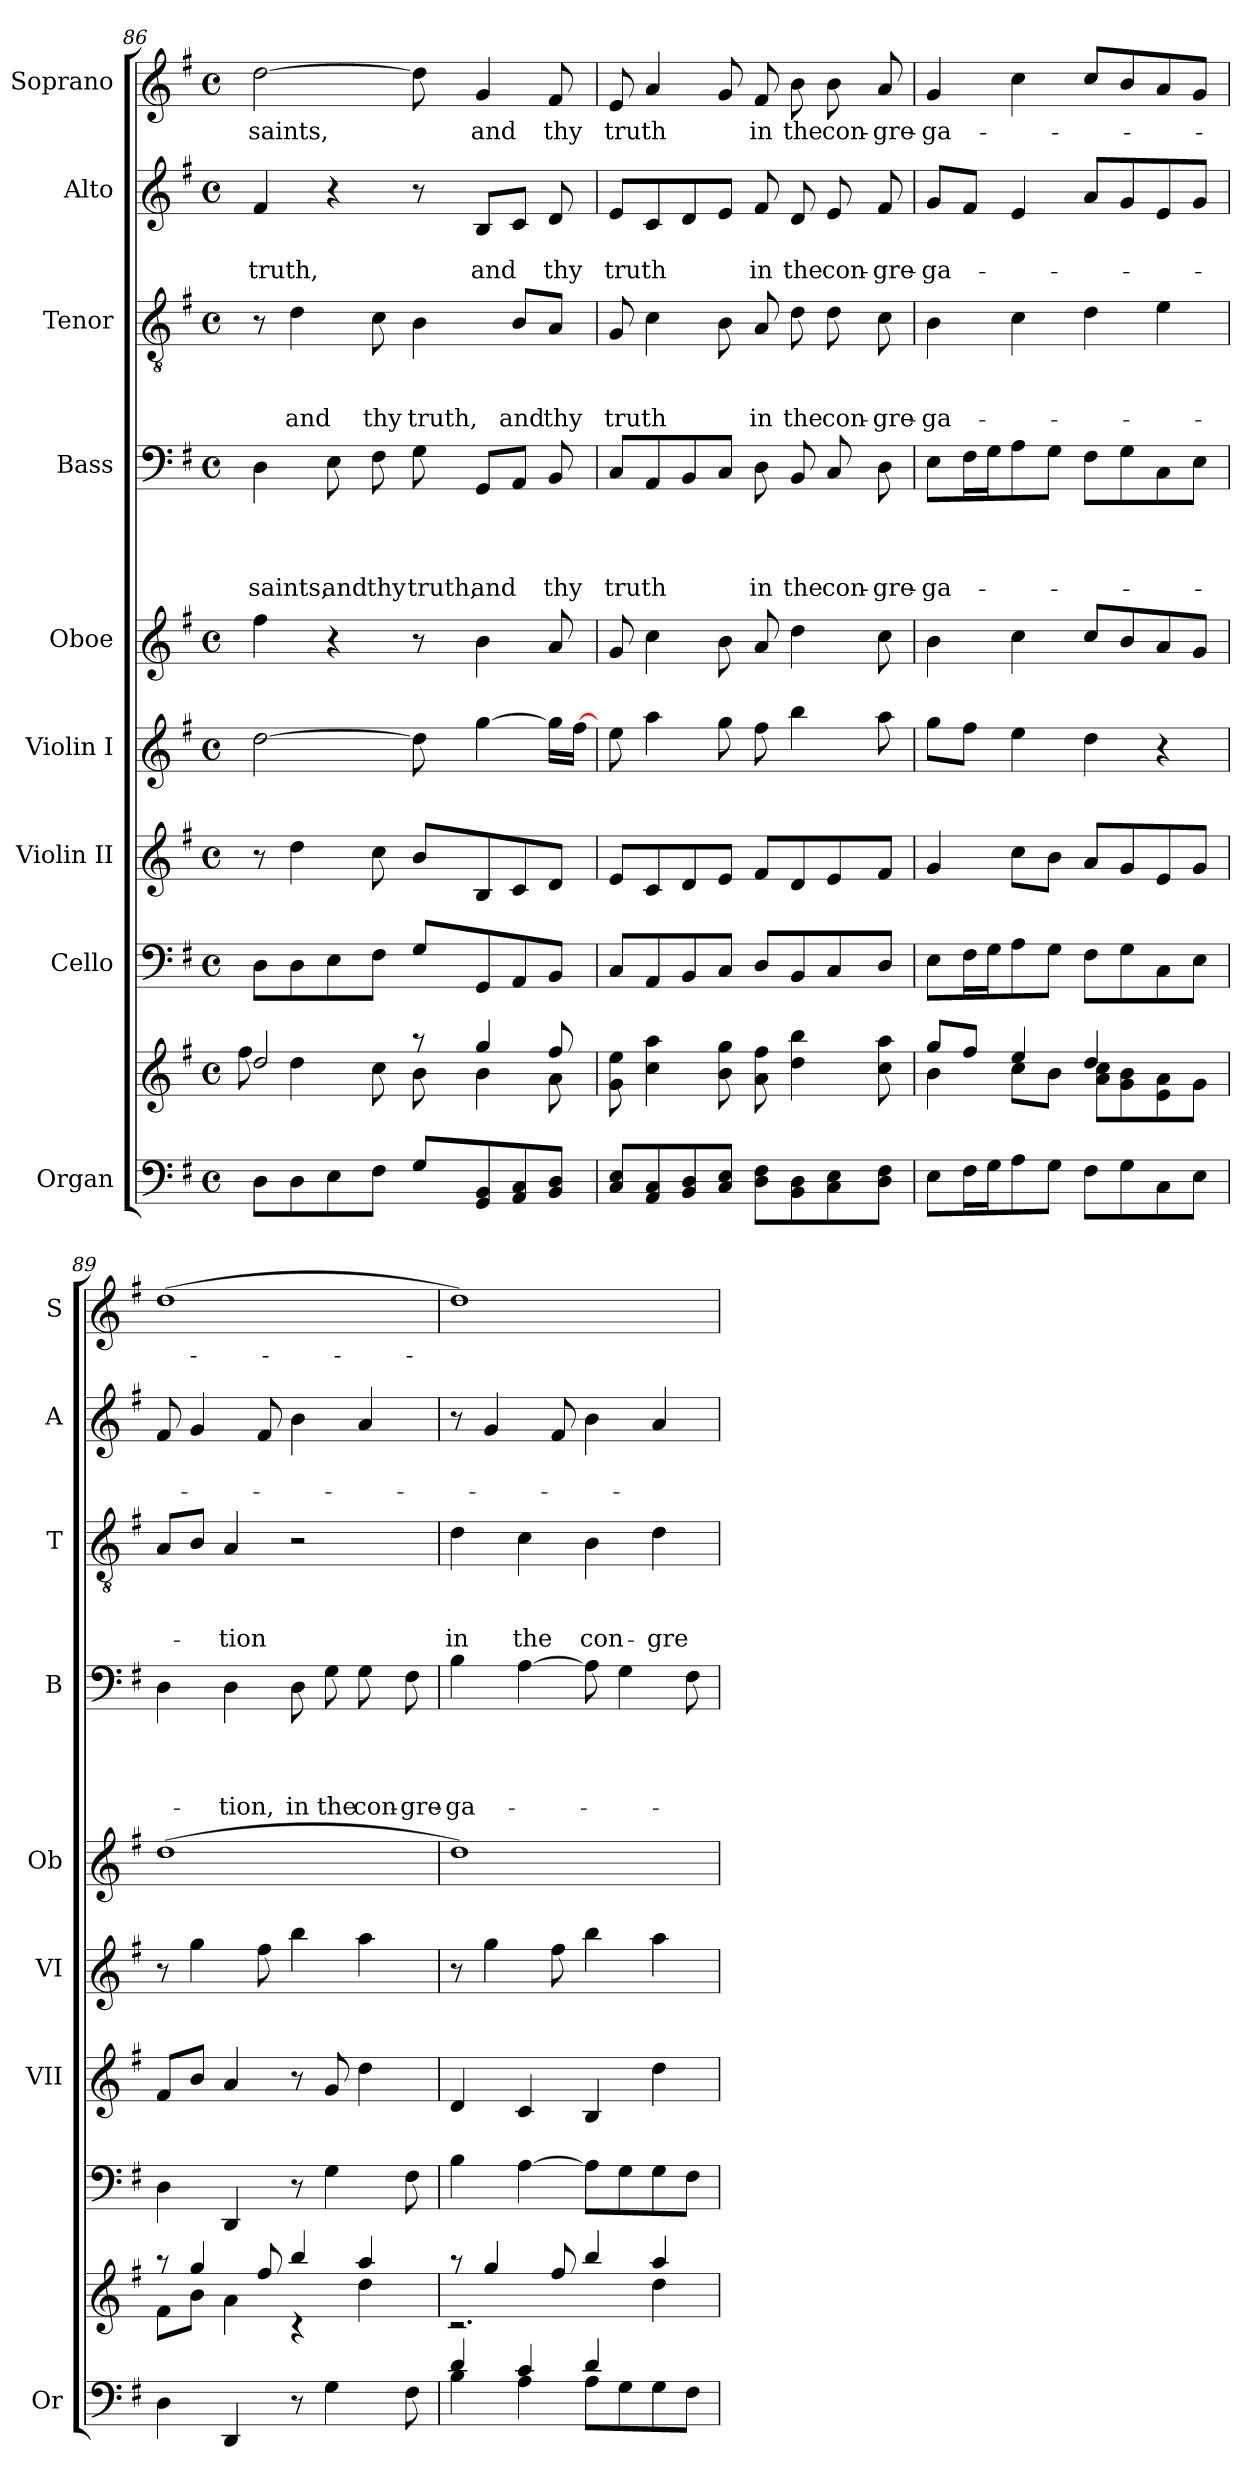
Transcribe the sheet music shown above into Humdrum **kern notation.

**kern	**kern	**kern	**kern	**kern	**kern	**kern	**text	**text	**text	**text	**kern	**text	**text	**text	**kern	**text	**text	**kern	**text
*part9	*part9	*part8	*part7	*part6	*part5	*part4	*part4	*part4	*part4	*part4	*part3	*part3	*part3	*part3	*part2	*part2	*part2	*part1	*part1
*staff10	*staff9	*staff8	*staff7	*staff6	*staff5	*staff4	*staff4	*staff4	*staff4	*staff4	*staff3	*staff3	*staff3	*staff3	*staff2	*staff2	*staff2	*staff1	*staff1
*I"Organ	*	*I"Cello	*I"Violin II	*I"Violin I	*I"Oboe	*I"Bass	*	*	*	*	*I"Tenor	*	*	*	*I"Alto	*	*	*I"Soprano	*
*I'Or	*	*	*I'VII	*I'VI	*I'Ob	*I'B	*	*	*	*	*I'T	*	*	*	*I'A	*	*	*I'S	*
*clefF4	*clefG2	*clefF4	*clefG2	*clefG2	*clefG2	*clefF4	*	*	*	*	*clefGv2	*	*	*	*clefG2	*	*	*clefG2	*
*k[f#]	*k[f#]	*k[f#]	*k[f#]	*k[f#]	*k[f#]	*k[f#]	*	*	*	*	*k[f#]	*	*	*	*k[f#]	*	*	*k[f#]	*
*G:	*G:	*G:	*G:	*G:	*G:	*G:	*	*	*	*	*G:	*	*	*	*G:	*	*	*G:	*
*M4/4	*M4/4	*M4/4	*M4/4	*M4/4	*M4/4	*M4/4	*	*	*	*	*M4/4	*	*	*	*M4/4	*	*	*M4/4	*
*met(c)	*met(c)	*met(c)	*met(c)	*met(c)	*met(c)	*met(c)	*	*	*	*	*met(c)	*	*	*	*met(c)	*	*	*met(c)	*
=86	=86	=86	=86	=86	=86	=86	=86	=86	=86	=86	=86	=86	=86	=86	=86	=86	=86	=86	=86
*	*^	*	*	*	*	*	*	*	*	*	*	*	*	*	*	*	*	*	*
8D\L	2dd/	8ff#\	8D\L	8r	[2dd\	4ff#\	4D\	.	.	.	saints,	8r	.	.	.	4f#/	.	truth,	[2dd\	saints,
8D\	.	4dd\	8D\	4dd\	.	.	.	.	.	.	.	4d\	.	.	and	.	.	.	.	.
8E\	.	.	8E\	.	.	4r	8E\	.	.	.	and	.	.	.	.	4r	.	.	.	.
8F#\J	.	8cc\	8F#\J	8cc\	.	.	8F#\	.	.	.	thy	8c\	.	.	thy	.	.	.	.	.
8G/L	8raa	8b\	8G/L	8b/L	8dd\]	8r	8G\	.	.	.	truth,	4B\	.	.	truth,	8r	.	.	8dd\]	.
8GG/ 8BB/	4gg/	4b\	8GG/	8B/	[4gg\	4b\	8GG/L	.	.	.	and	.	.	.	.	8B/L	.	and	4g/	and
8AA/ 8C/	.	.	8AA/	8c/	.	.	8AA/J	.	.	.	.	8B/L	.	.	and	8c/J	.	.	.	.
8BB/ 8D/J	8ff#/	8a\	8BB/J	8d/J	16gg\LL]	8a/	8BB/	.	.	.	thy	8A/J	.	.	thy	8d/	.	thy	8f#/	thy
.	.	.	.	.	[16ff#\JJ	.	.	.	.	.	.	.	.	.	.	.	.	.	.	.
*	*v	*v	*	*	*	*	*	*	*	*	*	*	*	*	*	*	*	*	*	*
=87	=87	=87	=87	=87	=87	=87	=87	=87	=87	=87	=87	=87	=87	=87	=87	=87	=87	=87	=87
8C/ 8E/L	8g\ 8ee\	8C/L	8e/L	8ee\	8g/	8C/L	.	.	.	truth	8G/	.	.	truth	8e/L	.	truth	8e/	truth
8AA/ 8C/	4cc\ 4aa\	8AA/	8c/	4aa\	4cc\	8AA/	.	.	.	.	4c\	.	.	.	8c/	.	.	4a/	.
8BB/ 8D/	.	8BB/	8d/	.	.	8BB/	.	.	.	.	.	.	.	.	8d/	.	.	.	.
8C/ 8E/J	8b\ 8gg\	8C/J	8e/J	8gg\	8b\	8C/J	.	.	.	.	8B\	.	.	.	8e/J	.	.	8g/	.
8D\ 8F#\L	8a\ 8ff#\	8D/L	8f#/L	8ff#\	8a/	8D\	.	.	.	in	8A/	.	.	in	8f#/	.	in	8f#/	in
8BB\ 8D\	4dd\ 4bb\	8BB/	8d/	4bb\	4dd\	8BB/	.	.	.	the	8d\	.	.	the	8d/	.	the	8b\	the
8C\ 8E\	.	8C/	8e/	.	.	8C/	.	.	.	con-	8d\	.	.	con-	8e/	.	con-	8b\	con-
8D\ 8F#\J	8cc\ 8aa\	8D/J	8f#/J	8aa\	8cc\	8D\	.	.	.	-gre-	8c\	.	.	-gre-	8f#/	.	-gre-	8a/	-gre-
!!LO:PB:g=z
=88	=88	=88	=88	=88	=88	=88	=88	=88	=88	=88	=88	=88	=88	=88	=88	=88	=88	=88	=88
*	*^	*	*	*	*	*	*	*	*	*	*	*	*	*	*	*	*	*	*
8E\L	8gg/L	4b\	8E\L	4g/	8gg\L	4b\	8E\L	.	.	.	-ga-	4B\	.	.	-ga-	8g/L	.	-ga-	4g/	-ga-
16F#\L	8ff#/J	.	16F#\L	.	8ff#\J	.	16F#\L	.	.	.	.	.	.	.	.	8f#/J	.	.	.	.
16G\J	.	.	16G\J	.	.	.	16G\J	.	.	.	.	.	.	.	.	.	.	.	.	.
8A\	4ee/	8cc\L	8A\	8cc\L	4ee\	4cc\	8A\	.	.	.	.	4c\	.	.	.	4e/	.	.	4cc\	.
8G\J	.	8b\J	8G\J	8b\J	.	.	8G\J	.	.	.	.	.	.	.	.	.	.	.	.	.
8F#\L	4dd/	8a\ 8cc\L	8F#\L	8a/L	4dd\	8cc/L	8F#\L	.	.	.	.	4d\	.	.	.	8a/L	.	.	8cc/L	.
8G\	.	8g\ 8b\	8G\	8g/	.	8b/	8G\	.	.	.	.	.	.	.	.	8g/	.	.	8b/	.
8C\	4ryy	8e\ 8a\	8C\	8e/	4r	8a/	8C\	.	.	.	.	4e\	.	.	.	8e/	.	.	8a/	.
8E\J	.	8g\J	8E\J	8g/J	.	8g/J	8E\J	.	.	.	.	.	.	.	.	8g/J	.	.	8g/J	.
=89	=89	=89	=89	=89	=89	=89	=89	=89	=89	=89	=89	=89	=89	=89	=89	=89	=89	=89	=89	=89
4D\	8raa	8f#\L	4D\	8f#/L	8r	(1dd	4D\	.	.	.	.	8A/L	.	.	.	8f#/	.	.	(1dd	.
.	4gg/	8b\J	.	8b/J	4gg\	.	.	.	.	.	.	8B/J	.	.	.	4g/	.	.	.	.
4DD/	.	4a\	4DD/	4a/	.	.	4D\	.	.	.	-tion,	4A/	.	.	-tion	.	.	.	.	.
.	8ff#/	.	.	.	8ff#\	.	.	.	.	.	.	.	.	.	.	8f#/	.	.	.	.
8r	4bb/	4rc	8r	8r	4bb\	.	8D\	.	.	.	in	2r	.	.	.	4b\	.	.	.	.
4G\	.	.	4G\	8g/	.	.	8G\	.	.	.	the	.	.	.	.	.	.	.	.	.
.	4aa/	4dd\	.	4dd\	4aa\	.	8G\	.	.	.	con-	.	.	.	.	4a/	.	.	.	.
8F#\	.	.	8F#\	.	.	.	8F#\	.	.	.	-gre-	.	.	.	.	.	.	.	.	.
=90	=90	=90	=90	=90	=90	=90	=90	=90	=90	=90	=90	=90	=90	=90	=90	=90	=90	=90	=90	=90
*^	*	*	*	*	*	*	*	*	*	*	*	*	*	*	*	*	*	*	*	*
4d/	4B\	8raa	2.rc	4B\	4d/	8r	1dd)	4B\	.	.	.	-ga-	4d\	.	.	in	8r	.	.	1dd)	.
.	.	4gg/	.	.	.	4gg\	.	.	.	.	.	.	.	.	.	.	4g/	.	.	.	.
4c/	4A\	.	.	[4A\	4c/	.	.	[4A\	.	.	.	.	4c\	.	.	the	.	.	.	.	.
.	.	8ff#/	.	.	.	8ff#\	.	.	.	.	.	.	.	.	.	.	8f#/	.	.	.	.
4d/	8A\L	4bb/	.	8A\L]	4B/	4bb\	.	8A\]	.	.	.	.	4B\	.	.	con-	4b\	.	.	.	.
.	8G\	.	.	8G\	.	.	.	4G\	.	.	.	.	.	.	.	.	.	.	.	.	.
4ryy	8G\	4aa/	4dd\	8G\	4dd\	4aa\	.	.	.	.	.	.	4d\	.	.	-gre-	4a/	.	.	.	.
.	8F#\J	.	.	8F#\J	.	.	.	8F#\	.	.	.	.	.	.	.	.	.	.	.	.	.
*v	*v	*	*	*	*	*	*	*	*	*	*	*	*	*	*	*	*	*	*	*	*
*	*v	*v	*	*	*	*	*	*	*	*	*	*	*	*	*	*	*	*	*	*
=	=	=	=	=	=	=	=	=	=	=	=	=	=	=	=	=	=	=	=
*-	*-	*-	*-	*-	*-	*-	*-	*-	*-	*-	*-	*-	*-	*-	*-	*-	*-	*-	*-
